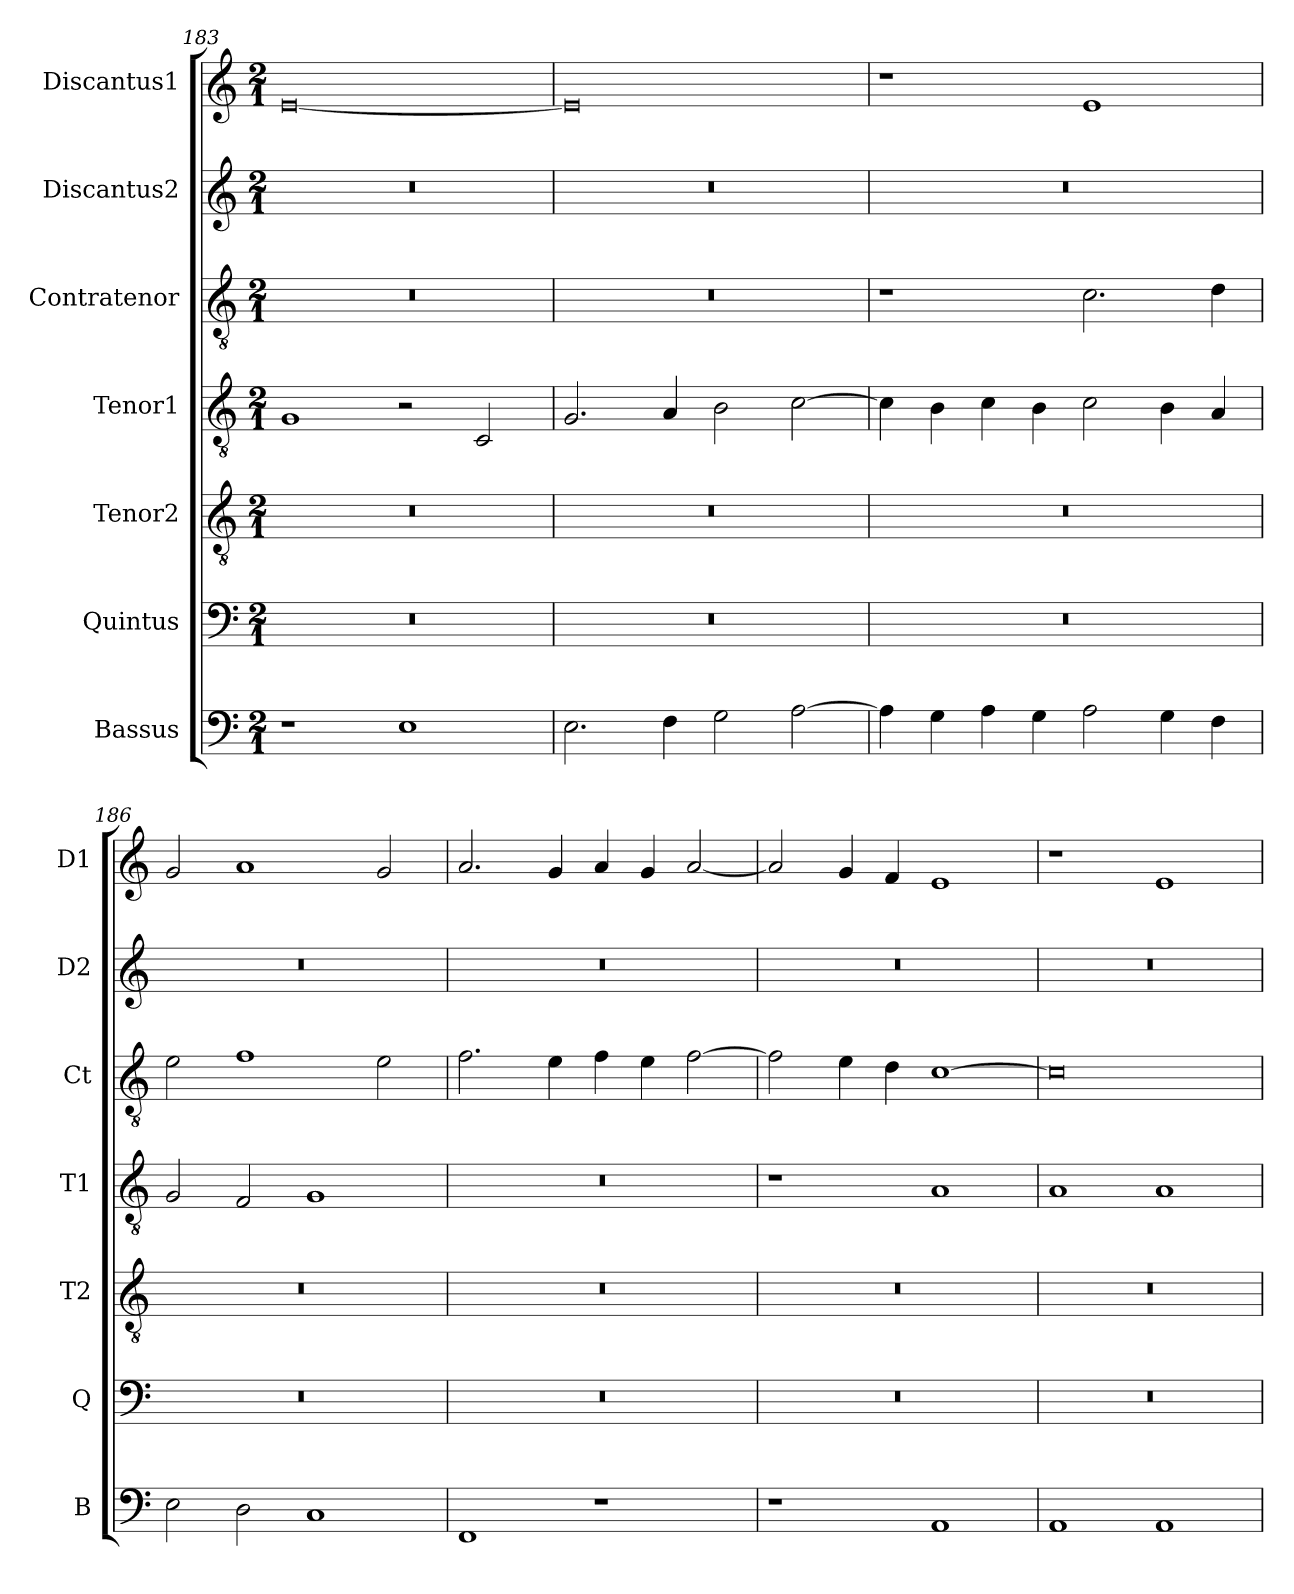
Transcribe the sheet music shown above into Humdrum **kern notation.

**kern	**kern	**kern	**kern	**kern	**kern	**kern
*part7	*part6	*part5	*part4	*part3	*part2	*part1
*staff7	*staff6	*staff5	*staff4	*staff3	*staff2	*staff1
*I"Bassus	*I"Quintus	*I"Tenor2	*I"Tenor1	*I"Contratenor	*I"Discantus2	*I"Discantus1
*I'B	*I'Q	*I'T2	*I'T1	*I'Ct	*I'D2	*I'D1
*clefF4	*clefF4	*clefGv2	*clefGv2	*clefGv2	*clefG2	*clefG2
*k[]	*k[]	*k[]	*k[]	*k[]	*k[]	*k[]
*M2/1	*M2/1	*M2/1	*M2/1	*M2/1	*M2/1	*M2/1
=183	=183	=183	=183	=183	=183	=183
1r	0r	0r	1G/	0r	0r	[0e/
1E\	.	.	2r	.	.	.
.	.	.	2C/	.	.	.
=184	=184	=184	=184	=184	=184	=184
2.E\	0r	0r	2.G/	0r	0r	0e/]
4F\	.	.	4A/	.	.	.
2G\	.	.	2B\	.	.	.
[2A\	.	.	[2c\	.	.	.
=185	=185	=185	=185	=185	=185	=185
4A\]	0r	0r	4c\]	1r	0r	1r
4G\	.	.	4B\	.	.	.
4A\	.	.	4c\	.	.	.
4G\	.	.	4B\	.	.	.
2A\	.	.	2c\	2.c\	.	1e/
4G\	.	.	4B\	.	.	.
4F\	.	.	4A/	4d\	.	.
=186	=186	=186	=186	=186	=186	=186
2E\	0r	0r	2G/	2e\	0r	2g/
2D\	.	.	2F/	1f\	.	1a/
1C/	.	.	1G/	.	.	.
.	.	.	.	2e\	.	2g/
=187	=187	=187	=187	=187	=187	=187
1FF/	0r	0r	0r	2.f\	0r	2.a/
.	.	.	.	4e\	.	4g/
1r	.	.	.	4f\	.	4a/
.	.	.	.	4e\	.	4g/
.	.	.	.	[2f\	.	[2a/
=188	=188	=188	=188	=188	=188	=188
1r	0r	0r	1r	2f\]	0r	2a/]
.	.	.	.	4e\	.	4g/
.	.	.	.	4d\	.	4f/
1AA/	.	.	1A/	[1c\	.	1e/
=189	=189	=189	=189	=189	=189	=189
1AA/	0r	0r	1A/	0c\]	0r	1r
1AA/	.	.	1A/	.	.	1e/
=	=	=	=	=	=	=
*-	*-	*-	*-	*-	*-	*-
